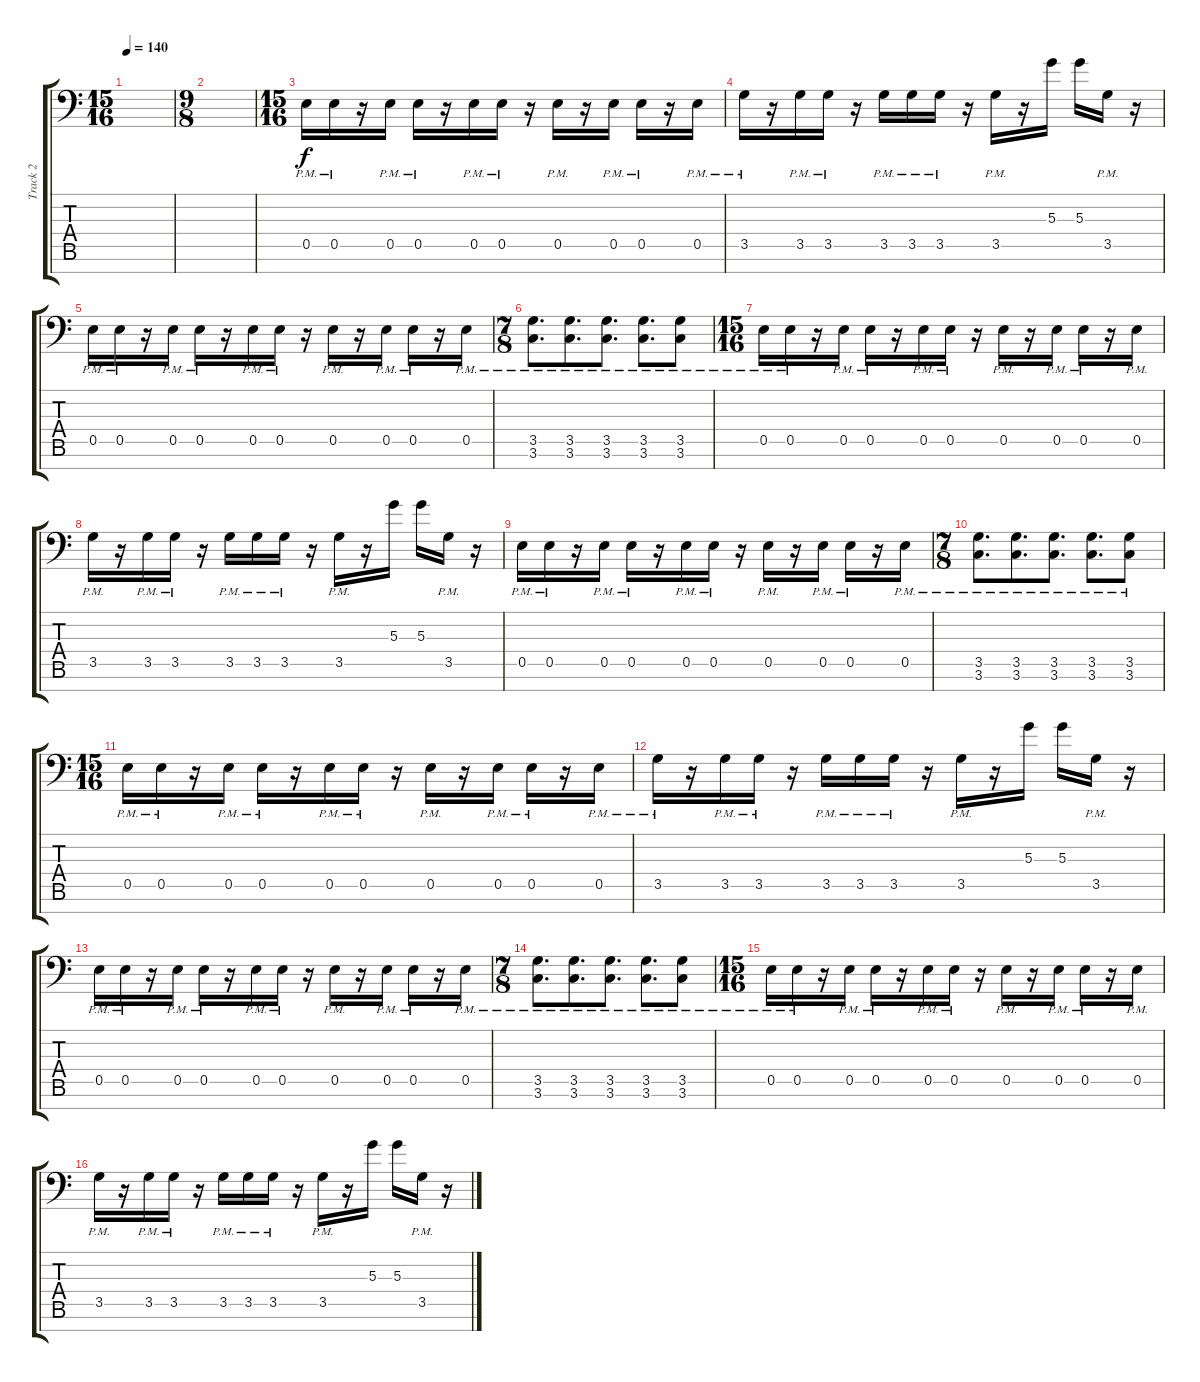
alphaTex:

\track ("Track 2" "Track 2") {instrument overdrivenguitar}
\staff {score tabs}
\tuning (B3 G3 D3 A2 E2 A1 E1) {hide}
\ts (15 16)
\tempo 140
\clef f4
\ks c
|
\ts (9 8)
|
\ts (15 16)
0.5{pm}.16 0.5{pm}.16 r.16 0.5{pm}.16 0.5{pm}.16 r.16 0.5{pm}.16 0.5{pm}.16 r.16 0.5{pm}.16 r.16 0.5{pm}.16 0.5{pm}.16 r.16 0.5{pm}.16 |
3.5{pm}.16 r.16 3.5{pm}.16 3.5{pm}.16 r.16 3.5{pm}.16 3.5{pm}.16 3.5{pm}.16 r.16 3.5{pm}.16 r.16 5.3.16 5.3.16 3.5{pm}.16 r.16 |
0.5{pm}.16 0.5{pm}.16 r.16 0.5{pm}.16 0.5{pm}.16 r.16 0.5{pm}.16 0.5{pm}.16 r.16 0.5{pm}.16 r.16 0.5{pm}.16 0.5{pm}.16 r.16 0.5{pm}.16 |
\ts (7 8)
(3.5{pm} 3.6{pm}).8{d} (3.5{pm} 3.6{pm}).8{d} (3.5{pm} 3.6{pm}).8{d} (3.5{pm} 3.6{pm}).8{d} (3.5{pm} 3.6{pm}).8 |
\ts (15 16)
0.5{pm}.16 0.5{pm}.16 r.16 0.5{pm}.16 0.5{pm}.16 r.16 0.5{pm}.16 0.5{pm}.16 r.16 0.5{pm}.16 r.16 0.5{pm}.16 0.5{pm}.16 r.16 0.5{pm}.16 |
3.5{pm}.16 r.16 3.5{pm}.16 3.5{pm}.16 r.16 3.5{pm}.16 3.5{pm}.16 3.5{pm}.16 r.16 3.5{pm}.16 r.16 5.3.16 5.3.16 3.5{pm}.16 r.16 |
0.5{pm}.16 0.5{pm}.16 r.16 0.5{pm}.16 0.5{pm}.16 r.16 0.5{pm}.16 0.5{pm}.16 r.16 0.5{pm}.16 r.16 0.5{pm}.16 0.5{pm}.16 r.16 0.5{pm}.16 |
\ts (7 8)
(3.5{pm} 3.6{pm}).8{d} (3.5{pm} 3.6{pm}).8{d} (3.5{pm} 3.6{pm}).8{d} (3.5{pm} 3.6{pm}).8{d} (3.5{pm} 3.6{pm}).8 |
\ts (15 16)
0.5{pm}.16 0.5{pm}.16 r.16 0.5{pm}.16 0.5{pm}.16 r.16 0.5{pm}.16 0.5{pm}.16 r.16 0.5{pm}.16 r.16 0.5{pm}.16 0.5{pm}.16 r.16 0.5{pm}.16 |
3.5{pm}.16 r.16 3.5{pm}.16 3.5{pm}.16 r.16 3.5{pm}.16 3.5{pm}.16 3.5{pm}.16 r.16 3.5{pm}.16 r.16 5.3.16 5.3.16 3.5{pm}.16 r.16 |
0.5{pm}.16 0.5{pm}.16 r.16 0.5{pm}.16 0.5{pm}.16 r.16 0.5{pm}.16 0.5{pm}.16 r.16 0.5{pm}.16 r.16 0.5{pm}.16 0.5{pm}.16 r.16 0.5{pm}.16 |
\ts (7 8)
(3.5{pm} 3.6{pm}).8{d} (3.5{pm} 3.6{pm}).8{d} (3.5{pm} 3.6{pm}).8{d} (3.5{pm} 3.6{pm}).8{d} (3.5{pm} 3.6{pm}).8 |
\ts (15 16)
0.5{pm}.16 0.5{pm}.16 r.16 0.5{pm}.16 0.5{pm}.16 r.16 0.5{pm}.16 0.5{pm}.16 r.16 0.5{pm}.16 r.16 0.5{pm}.16 0.5{pm}.16 r.16 0.5{pm}.16 |
3.5{pm}.16 r.16 3.5{pm}.16 3.5{pm}.16 r.16 3.5{pm}.16 3.5{pm}.16 3.5{pm}.16 r.16 3.5{pm}.16 r.16 5.3.16 5.3.16 3.5{pm}.16 r.16
